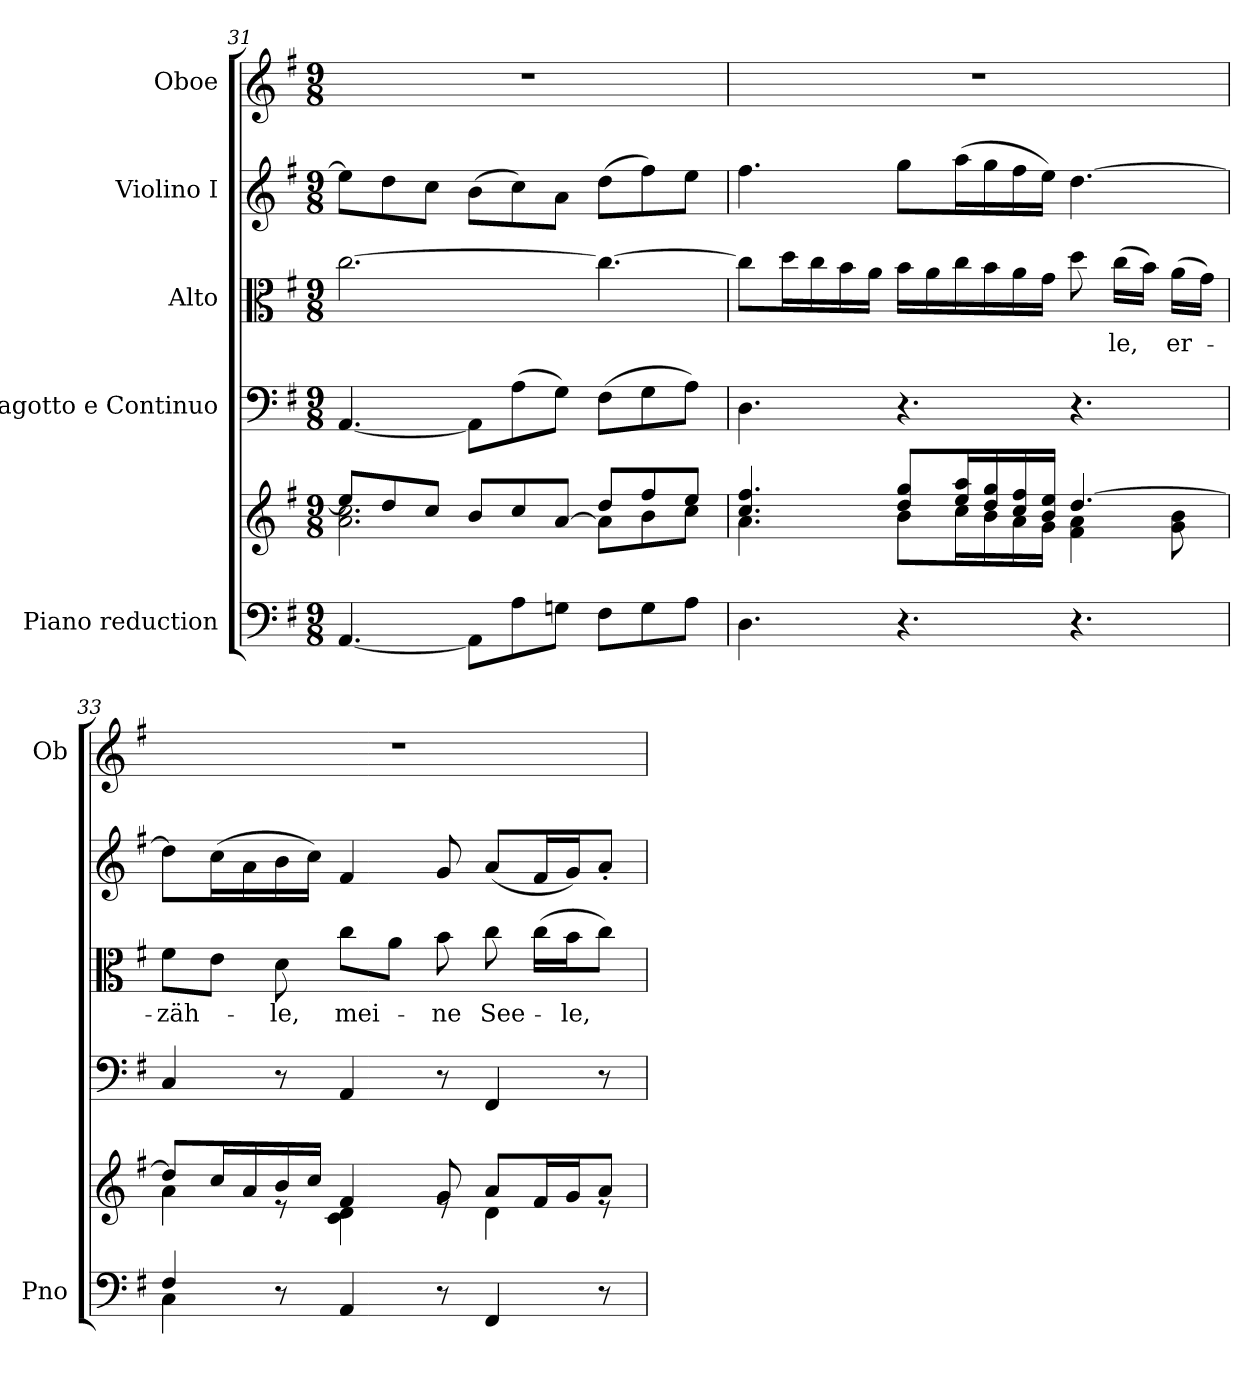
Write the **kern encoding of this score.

**kern	**kern	**kern	**kern	**text	**kern	**kern
*part5	*part5	*part4	*part3	*part3	*part2	*part1
*staff6	*staff5	*staff4	*staff3	*staff3	*staff2	*staff1
*I"Piano reduction	*	*I"Fagotto e Continuo	*I"Alto	*	*I"Violino I	*I"Oboe
*I'Pno	*	*	*	*	*	*I'Ob
*clefF4	*clefG2	*clefF4	*clefC3	*	*clefG2	*clefG2
*k[f#]	*k[f#]	*k[f#]	*k[f#]	*	*k[f#]	*k[f#]
*M9/8	*M9/8	*M9/8	*M9/8	*	*M9/8	*M9/8
=31	=31	=31	=31	=31	=31	=31
*	*^	*	*	*	*	*
[4.AA/	8ee/L]	2.a\ 2.cc\	[4.AA/	[2.cc\	.	8ee\L]	8%9r
.	8dd/	.	.	.	.	8dd\	.
.	8cc/J	.	.	.	.	8cc\J	.
8AA\L]	8b/L	.	8AA\L]	.	.	(>8b\L	.
8A\	8cc/	.	(>8A\	.	.	8cc\)	.
8Gn\J	[8a/J	.	8G\J)	.	.	8a\J	.
8F#\L	8dd/L	8a\L]	(>8F#\L	4.cc\_	.	(>8dd\L	.
8G\	8ff#/	8b\	8G\	.	.	8ff#\)	.
8A\J	8ee/J	8cc\J	8A\J)	.	.	8ee\J	.
=32	=32	=32	=32	=32	=32	=32	=32
4.D\	4.cc/ 4.ff#/	4.a\	4.D\	8cc\L]	.	4.ff#\	8%9r
.	.	.	.	16dd\L	.	.	.
.	.	.	.	16cc\	.	.	.
.	.	.	.	16b\	.	.	.
.	.	.	.	16a\JJ	.	.	.
4.r	8dd/ 8gg/L	8b\L	4.r	16b\LL	.	8gg\L	.
.	.	.	.	16a\	.	.	.
.	16ee/ 16aa/L	16cc\L	.	16cc\	.	(>16aa\L	.
.	16dd/ 16gg/	16b\	.	16b\	.	16gg\	.
.	16cc/ 16ff#/	16a\	.	16a\	.	16ff#\	.
.	16b/ 16ee/JJ	16g\JJ	.	16g\JJ	.	16ee\JJ)	.
4.r	[4.dd/	4f#\ 4a\	4.r	8dd\	.	[4.dd\	.
!	!	!	!	!	!LO:LY:b	!	!
.	.	.	.	(>16cc\LL	le,	.	.
.	.	.	.	16b\JJ)	.	.	.
!	!	!	!	!	!LO:LY:b	!	!
.	.	8g\ 8b\	.	(>16a\LL	er-	.	.
.	.	.	.	16g\JJ)	.	.	.
!!LO:LB:g=z
=33	=33	=33	=33	=33	=33	=33	=33
*^	*	*	*	*	*	*	*
!	!	!	!	!	!	!LO:LY:b	!	!
4F#/	4C\	8dd/L]	4a\	4C/	8f#\L	zäh-	8dd\L]	8%9r
.	.	16cc/L	.	.	8e\J	.	(>16cc\L	.
.	.	16a/	.	.	.	.	16a\	.
!	!	!	!	!	!	!LO:LY:b	!	!
8r	8ryy	16b/	8re	8r	8d\	-le,	16b\	.
.	.	16cc/JJ	.	.	.	.	16cc\JJ)	.
!	!	!	!	!	!	!LO:LY:b	!	!
4AA/	4ryy	4f#/	4c\ 4d\	4AA/	8cc\L	mei-	4f#/	.
.	.	.	.	.	8a\J	.	.	.
!	!	!	!	!	!	!LO:LY:b	!	!
8r	8ryy	8g/	8re	8r	8b\	-ne	8g/	.
!	!	!	!	!	!	!LO:LY:b	!	!
4FF#/	4ryy	8a/L	4d\	4FF#/	8cc\	See-	(<8a/L	.
.	.	16f#/L	.	.	(>16cc\LL	.	16f#/L	.
!	!	!	!	!	!	!LO:LY:b	!	!
.	.	16g/J	.	.	16b\J	-le,	16g/J)	.
8r	8ryy	8a/J	8re	8r	8cc\J)	.	8a'/J	.
*v	*v	*	*	*	*	*	*	*
*	*v	*v	*	*	*	*	*
=	=	=	=	=	=	=
*-	*-	*-	*-	*-	*-	*-
